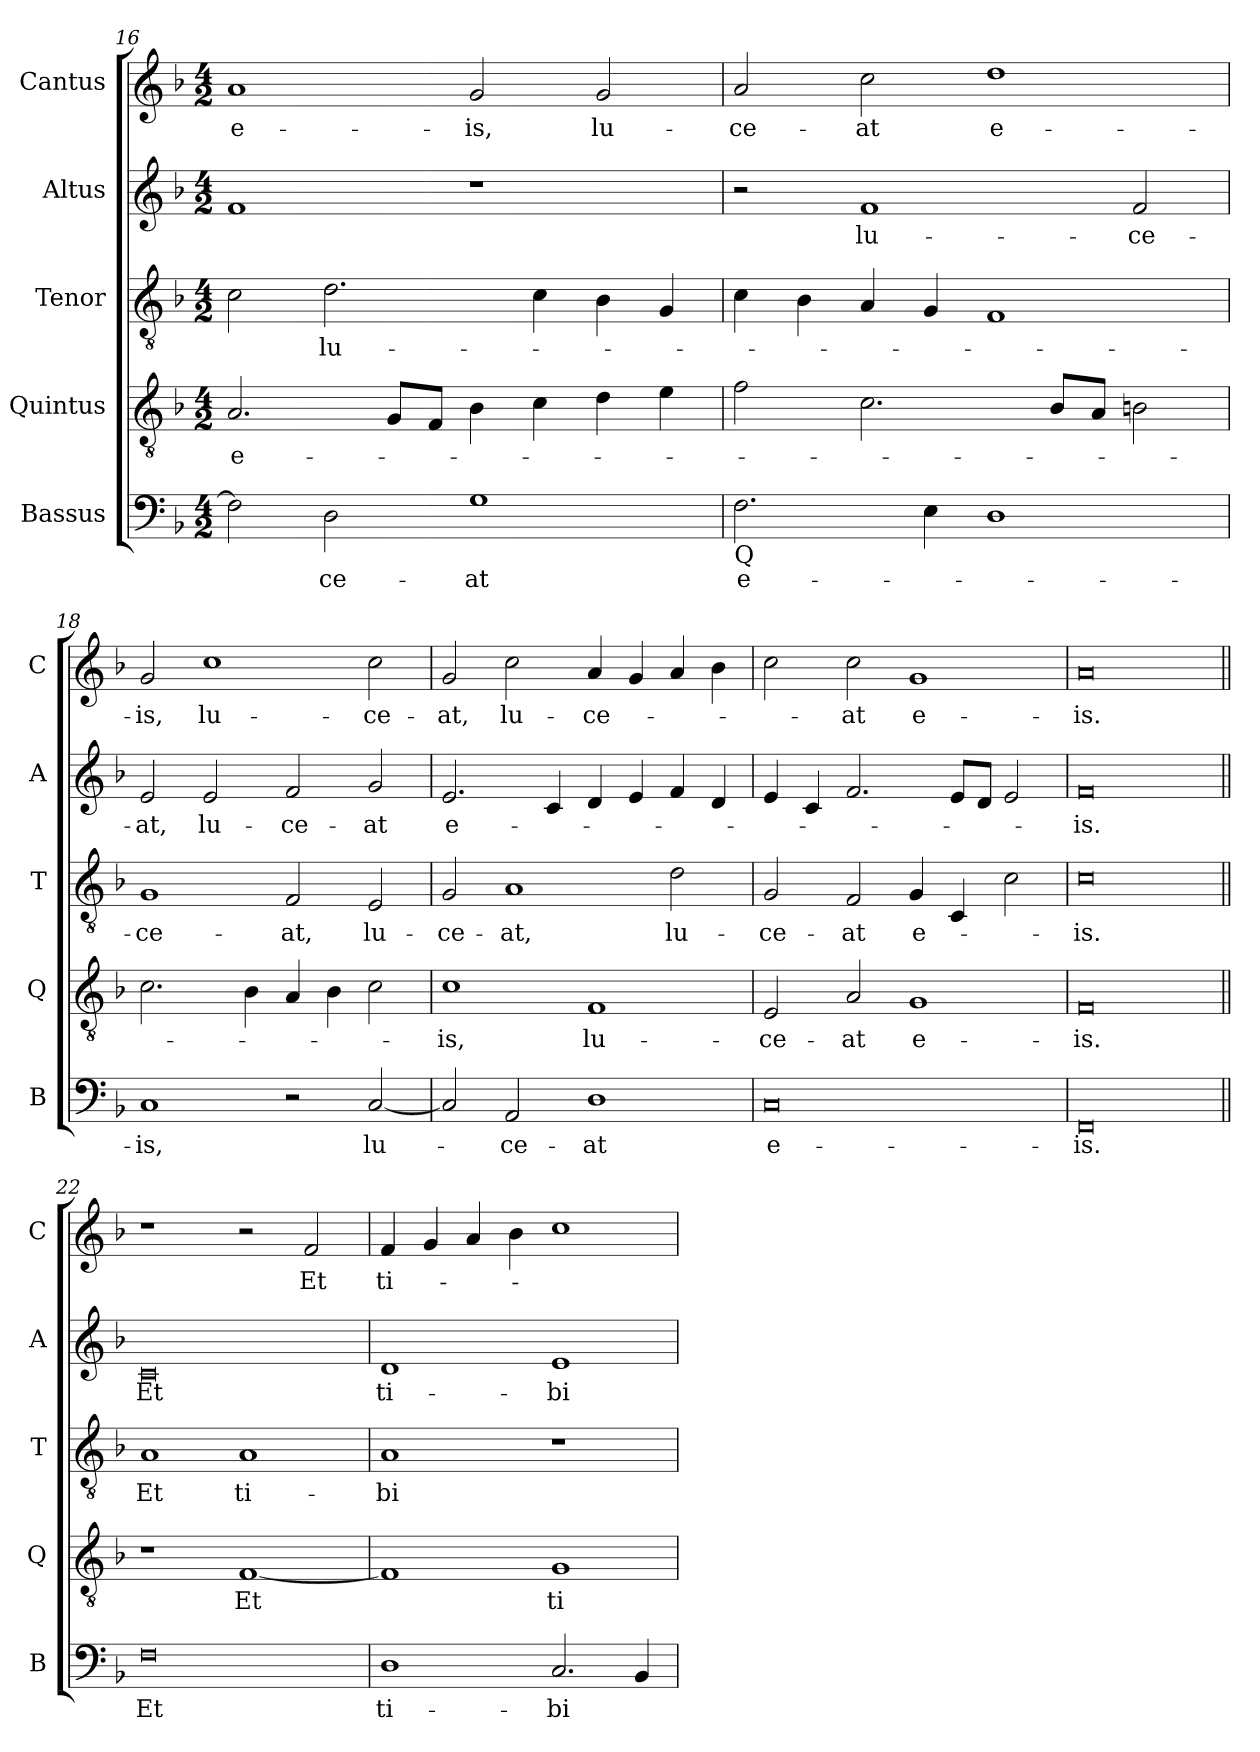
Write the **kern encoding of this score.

**kern	**text	**kern	**text	**kern	**text	**kern	**text	**kern	**text
*part5	*part5	*part4	*part4	*part3	*part3	*part2	*part2	*part1	*part1
*staff5	*staff5	*staff4	*staff4	*staff3	*staff3	*staff2	*staff2	*staff1	*staff1
*I"Bassus	*	*I"Quintus	*	*I"Tenor	*	*I"Altus	*	*I"Cantus	*
*I'B	*	*I'Q	*	*I'T	*	*I'A	*	*I'C	*
*clefF4	*	*clefGv2	*	*clefGv2	*	*clefG2	*	*clefG2	*
*k[b-]	*	*k[b-]	*	*k[b-]	*	*k[b-]	*	*k[b-]	*
*F:	*	*F:	*	*F:	*	*F:	*	*F:	*
*M4/2	*	*M4/2	*	*M4/2	*	*M4/2	*	*M4/2	*
=16	=16	=16	=16	=16	=16	=16	=16	=16	=16
!	!	!	!LO:LY:b	!	!	!	!	!	!
!	!	!	!	!	!	!	!	!	!LO:LY:b
2F\]	.	2.A/	e-	2c\	.	1f	.	1a	e-
!	!LO:LY:b	!	!	!	!	!	!	!	!
!	!	!	!	!	!LO:LY:b	!	!	!	!
2D\	-ce-	.	.	2.d\	lu-	.	.	.	.
.	.	8G/L	.	.	.	.	.	.	.
.	.	8F/J	.	.	.	.	.	.	.
!	!LO:LY:b	!	!	!	!	!	!	!	!
!	!	!	!	!	!	!	!	!	!LO:LY:b
1G	-at	4B-\	.	.	.	1r	.	2g/	-is,
.	.	4c\	.	4c\	.	.	.	.	.
!	!	!	!	!	!	!	!	!	!LO:LY:b
.	.	4d\	.	4B-\	.	.	.	2g/	lu-
.	.	4e\	.	4G/	.	.	.	.	.
!!LO:LB:g=z
=17	=17	=17	=17	=17	=17	=17	=17	=17	=17
!	!LO:LY:b	!	!	!	!	!	!	!	!
!LO:TX:b:t=Q	!	!	!	!	!	!	!	!	!
!	!	!	!	!	!	!	!	!	!LO:LY:b
2.F\	e-	2f\	.	4c\	.	2r	.	2a/	-ce-
.	.	.	.	4B-\	.	.	.	.	.
!	!	!	!	!	!	!	!LO:LY:b	!	!
!	!	!	!	!	!	!	!	!	!LO:LY:b
.	.	2.c\	.	4A/	.	1f	lu-	2cc\	-at
4E\	.	.	.	4G/	.	.	.	.	.
!	!	!	!	!	!	!	!	!	!LO:LY:b
1D	.	.	.	1F	.	.	.	1dd	e-
.	.	8B-/L	.	.	.	.	.	.	.
.	.	8A/J	.	.	.	.	.	.	.
!	!	!	!	!	!	!	!LO:LY:b	!	!
.	.	2Bn\	.	.	.	2f/	-ce-	.	.
=18	=18	=18	=18	=18	=18	=18	=18	=18	=18
!	!LO:LY:b	!	!	!	!	!	!	!	!
!	!	!	!	!	!LO:LY:b	!	!	!	!
!	!	!	!	!	!	!	!LO:LY:b	!	!
!	!	!	!	!	!	!	!	!	!LO:LY:b
1C	-is,	2.c\	.	1G	-ce-	2e/	-at,	2g/	-is,
!	!	!	!	!	!	!	!LO:LY:b	!	!
!	!	!	!	!	!	!	!	!	!LO:LY:b
.	.	.	.	.	.	2e/	lu-	1cc	lu-
.	.	4B-\	.	.	.	.	.	.	.
!	!	!	!	!	!LO:LY:b	!	!	!	!
!	!	!	!	!	!	!	!LO:LY:b	!	!
2r	.	4A/	.	2F/	-at,	2f/	-ce-	.	.
.	.	4B-\	.	.	.	.	.	.	.
!	!LO:LY:b	!	!	!	!	!	!	!	!
!	!	!	!	!	!LO:LY:b	!	!	!	!
!	!	!	!	!	!	!	!LO:LY:b	!	!
!	!	!	!	!	!	!	!	!	!LO:LY:b
[2C/	lu-	2c\	.	2E/	lu-	2g/	-at	2cc\	-ce-
=19	=19	=19	=19	=19	=19	=19	=19	=19	=19
!	!	!	!LO:LY:b	!	!	!	!	!	!
!	!	!	!	!	!LO:LY:b	!	!	!	!
!	!	!	!	!	!	!	!LO:LY:b	!	!
!	!	!	!	!	!	!	!	!	!LO:LY:b
2C/]	.	1c	-is,	2G/	-ce-	2.e/	e-	2g/	-at,
!	!LO:LY:b	!	!	!	!	!	!	!	!
!	!	!	!	!	!LO:LY:b	!	!	!	!
!	!	!	!	!	!	!	!	!	!LO:LY:b
2AA/	-ce-	.	.	1A	-at,	.	.	2cc\	lu-
.	.	.	.	.	.	4c/	.	.	.
!	!LO:LY:b	!	!	!	!	!	!	!	!
!	!	!	!LO:LY:b	!	!	!	!	!	!
!	!	!	!	!	!	!	!	!	!LO:LY:b
1D	-at	1F	lu-	.	.	4d/	.	4a/	-ce-
.	.	.	.	.	.	4e/	.	4g/	.
!	!	!	!	!	!LO:LY:b	!	!	!	!
.	.	.	.	2d\	lu-	4f/	.	4a/	.
.	.	.	.	.	.	4d/	.	4b-\	.
=20	=20	=20	=20	=20	=20	=20	=20	=20	=20
!	!LO:LY:b	!	!	!	!	!	!	!	!
!	!	!	!LO:LY:b	!	!	!	!	!	!
!	!	!	!	!	!LO:LY:b	!	!	!	!
0C	e-	2E/	-ce-	2G/	-ce-	4e/	.	2cc\	.
.	.	.	.	.	.	4c/	.	.	.
!	!	!	!LO:LY:b	!	!	!	!	!	!
!	!	!	!	!	!LO:LY:b	!	!	!	!
!	!	!	!	!	!	!	!	!	!LO:LY:b
.	.	2A/	-at	2F/	-at	2.f/	.	2cc\	-at
!	!	!	!LO:LY:b	!	!	!	!	!	!
!	!	!	!	!	!LO:LY:b	!	!	!	!
!	!	!	!	!	!	!	!	!	!LO:LY:b
.	.	1G	e-	4G/	e-	.	.	1g	e-
.	.	.	.	4C/	.	8e/L	.	.	.
.	.	.	.	.	.	8d/J	.	.	.
.	.	.	.	2c\	.	2e/	.	.	.
=21	=21	=21	=21	=21	=21	=21	=21	=21	=21
!	!LO:LY:b	!	!	!	!	!	!	!	!
!	!	!	!LO:LY:b	!	!	!	!	!	!
!	!	!	!	!	!LO:LY:b	!	!	!	!
!	!	!	!	!	!	!	!LO:LY:b	!	!
!	!	!	!	!	!	!	!	!	!LO:LY:b
0FF	-is.	0F	-is.	0c	-is.	0f	-is.	0a	-is.
!!LO:LB:g=z
=22||	=22||	=22||	=22||	=22||	=22||	=22||	=22||	=22||	=22||
!	!LO:LY:b	!	!	!	!	!	!	!	!
!	!	!	!	!	!LO:LY:b	!	!	!	!
!	!	!	!	!	!	!	!LO:LY:b	!	!
0F	Et	1r	.	1A	Et	0c	Et	1r	.
!	!	!	!LO:LY:b	!	!	!	!	!	!
!	!	!	!	!	!LO:LY:b	!	!	!	!
.	.	[1F	Et	1A	ti-	.	.	2r	.
!	!	!	!	!	!	!	!	!	!LO:LY:b
.	.	.	.	.	.	.	.	2f/	Et
=23	=23	=23	=23	=23	=23	=23	=23	=23	=23
!	!LO:LY:b	!	!	!	!	!	!	!	!
!	!	!	!	!	!LO:LY:b	!	!	!	!
!	!	!	!	!	!	!	!LO:LY:b	!	!
!	!	!	!	!	!	!	!	!	!LO:LY:b
1D	ti-	1F]	.	1A	-bi	1d	ti-	4f/	ti-
.	.	.	.	.	.	.	.	4g/	.
.	.	.	.	.	.	.	.	4a/	.
.	.	.	.	.	.	.	.	4b-\	.
!	!LO:LY:b	!	!	!	!	!	!	!	!
!	!	!	!LO:LY:b	!	!	!	!	!	!
!	!	!	!	!	!	!	!LO:LY:b	!	!
2.C/	-bi	1G	ti-	1r	.	1e	-bi	1cc	.
4BB-/	.	.	.	.	.	.	.	.	.
=	=	=	=	=	=	=	=	=	=
*-	*-	*-	*-	*-	*-	*-	*-	*-	*-
